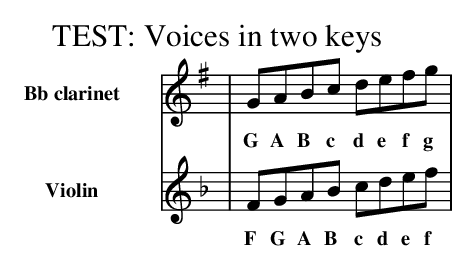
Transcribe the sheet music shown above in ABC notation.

X:1
T: TEST: Voices in two keys
K: C
V:1 name="Bb clarinet"
K: G
| GABc defg |
w: G A B c d e f g
V:2 name="Violin"
K: F
| FGAB cdef|
w: F G A B c d e f
